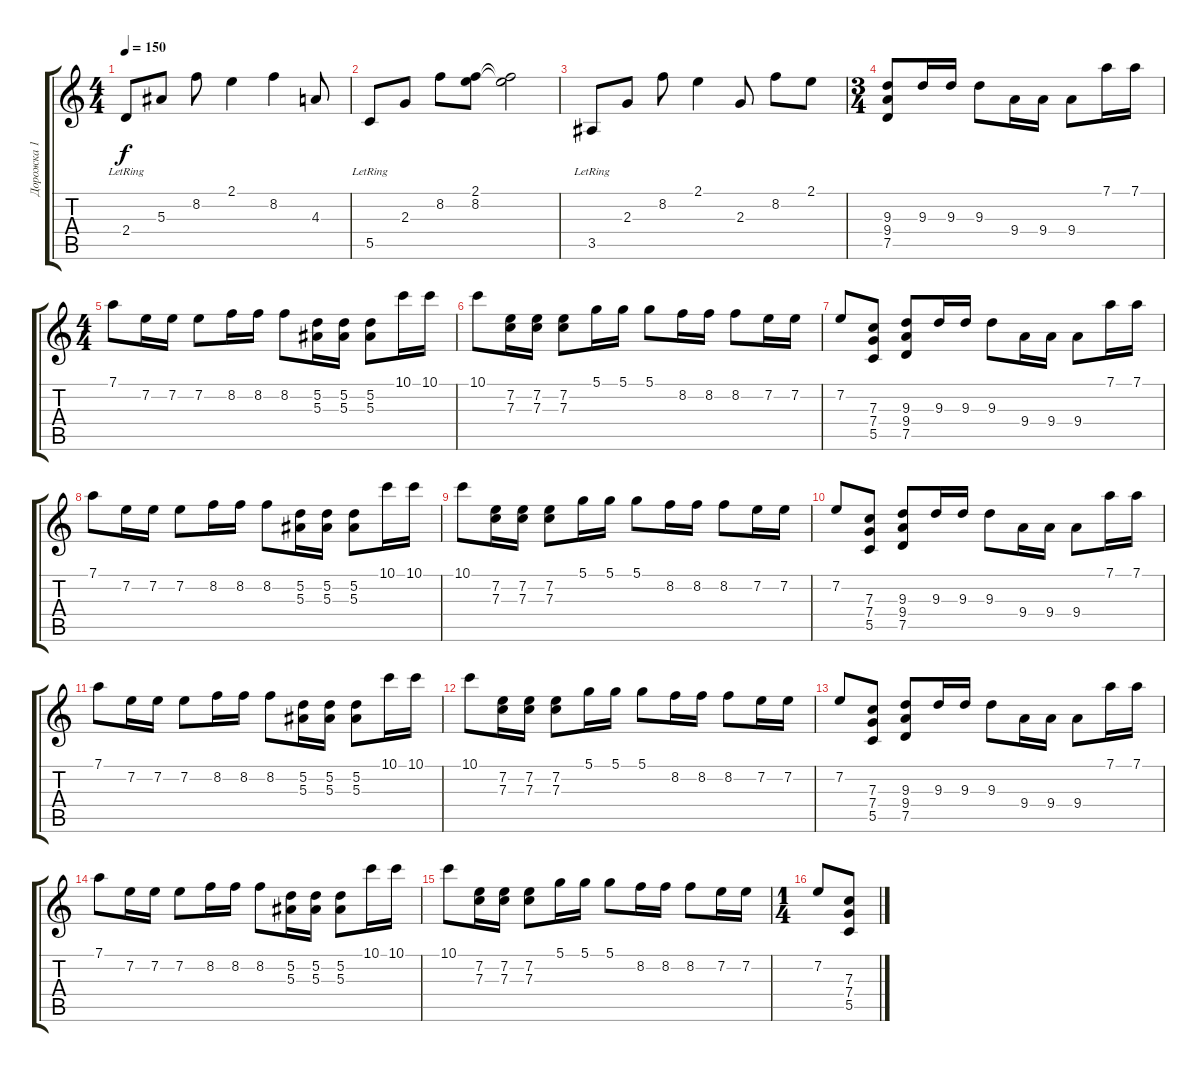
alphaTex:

\track ("Дорожка 1" "Дорожка 1") {instrument acousticguitarsteel}
\staff {score tabs}
\tuning (D4 A3 F3 C3 G2 D2) {hide}
\ts (4 4)
\tempo 150
\clef g2
\ks c
2.4{lr}.8{dy f} 5.3.8 8.2.8 2.1.4 8.2.4 4.3.8 |
5.5{lr}.8 2.3.8 8.2.8 (2.1 8.2).8 (2.1{t} 8.2{t}).2 |
3.5{lr}.8 2.3.8 8.2.8 2.1.4 2.3.8 8.2.8 2.1.8 |
\ts (3 4)
(9.3 9.4 7.5).8 9.3.16 9.3.16 9.3.8 9.4.16 9.4.16 9.4.8 7.1.16 7.1.16 |
\ts (4 4)
7.1.8 7.2.16 7.2.16 7.2.8 8.2.16 8.2.16 8.2.8 (5.2 5.3).16 (5.2 5.3).16 (5.2 5.3).8 10.1.16 10.1.16 |
10.1.8 (7.2 7.3).16 (7.2 7.3).16 (7.2 7.3).8 5.1.16 5.1.16 5.1.8 8.2.16 8.2.16 8.2.8 7.2.16 7.2.16 |
7.2.8 (7.3 7.4 5.5).8 (9.3 9.4 7.5).8 9.3.16 9.3.16 9.3.8 9.4.16 9.4.16 9.4.8 7.1.16 7.1.16 |
7.1.8 7.2.16 7.2.16 7.2.8 8.2.16 8.2.16 8.2.8 (5.2 5.3).16 (5.2 5.3).16 (5.2 5.3).8 10.1.16 10.1.16 |
10.1.8 (7.2 7.3).16 (7.2 7.3).16 (7.2 7.3).8 5.1.16 5.1.16 5.1.8 8.2.16 8.2.16 8.2.8 7.2.16 7.2.16 |
7.2.8 (7.3 7.4 5.5).8 (9.3 9.4 7.5).8 9.3.16 9.3.16 9.3.8 9.4.16 9.4.16 9.4.8 7.1.16 7.1.16 |
7.1.8 7.2.16 7.2.16 7.2.8 8.2.16 8.2.16 8.2.8 (5.2 5.3).16 (5.2 5.3).16 (5.2 5.3).8 10.1.16 10.1.16 |
10.1.8 (7.2 7.3).16 (7.2 7.3).16 (7.2 7.3).8 5.1.16 5.1.16 5.1.8 8.2.16 8.2.16 8.2.8 7.2.16 7.2.16 |
7.2.8 (7.3 7.4 5.5).8 (9.3 9.4 7.5).8 9.3.16 9.3.16 9.3.8 9.4.16 9.4.16 9.4.8 7.1.16 7.1.16 |
7.1.8 7.2.16 7.2.16 7.2.8 8.2.16 8.2.16 8.2.8 (5.2 5.3).16 (5.2 5.3).16 (5.2 5.3).8 10.1.16 10.1.16 |
10.1.8 (7.2 7.3).16 (7.2 7.3).16 (7.2 7.3).8 5.1.16 5.1.16 5.1.8 8.2.16 8.2.16 8.2.8 7.2.16 7.2.16 |
\ts (1 4)
7.2.8 (7.3 7.4 5.5).8
